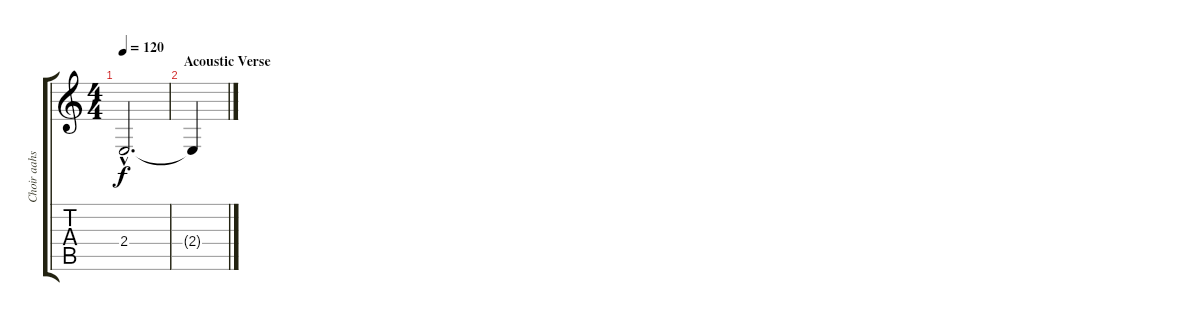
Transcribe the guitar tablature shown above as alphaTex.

\track ("Choir aahs" "Choir aahs") {instrument choiraahs}
\staff {score tabs}
\tuning (E4 B3 G3 D3 A2 E2) {hide}
\ts (4 4)
\tempo 120
\clef g2
\ks c
2.4{hac}.2{d dy f} |
\section ("" "Acoustic Verse")
2.4{t}.4
